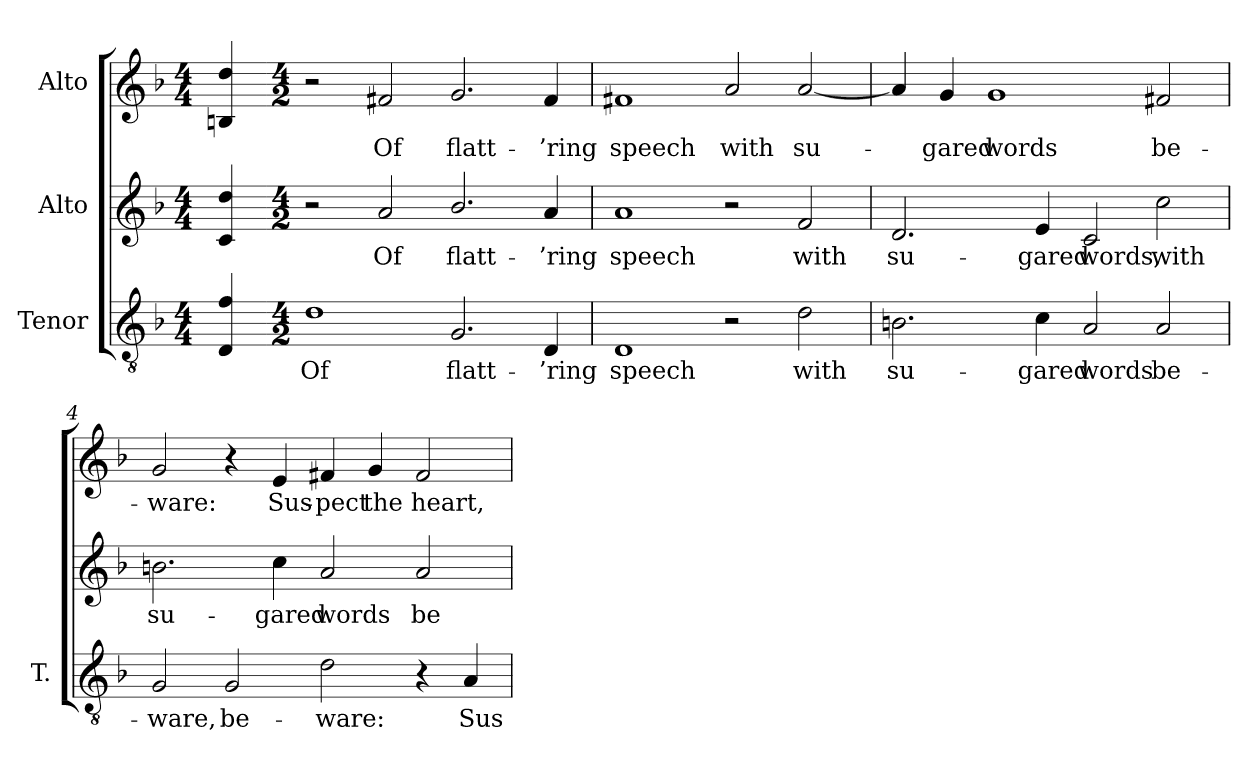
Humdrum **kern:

**kern	**text	**kern	**text	**kern	**text
*part3	*part3	*part2	*part2	*part1	*part1
*staff3	*staff3	*staff2	*staff2	*staff1	*staff1
*I"Tenor	*	*I"Alto	*	*I"Alto	*
*I'T.	*	*	*	*	*
!!LO:PB:g=z
*clefGv2	*	*clefG2	*	*clefG2	*
*ITrd7c12	*	*	*	*	*
*k[b-]	*	*k[b-]	*	*k[b-]	*
*F:	*	*F:	*	*F:	*
*M4/4	*	*M4/4	*	*M4/4	*
=	=	=	=	=	=
4DDi/ 4Fi	.	4ci/ 4ddi	.	4Bni/ 4ddi	.
=1-	=1-	=1-	=1-	=1-	=1-
*M4/2	*	*M4/2	*	*M4/2	*
!	!LO:LY:b:color=#000000	!	!	!	!
1Di	Of	2r	.	2r	.
!	!	!	!LO:LY:b:color=#000000	!	!
!	!	!	!	!	!LO:LY:b:color=#000000
.	.	2ai/	Of	2f#Xi/	Of
!	!LO:LY:b:color=#000000	!	!	!	!
!	!	!	!LO:LY:b:color=#000000	!	!
!	!	!	!	!	!LO:LY:b:color=#000000
2.GGi/	flatt-	2.b-i/	flatt-	2.gi/	flatt-
!	!LO:LY:b:color=#000000	!	!	!	!
!	!	!	!LO:LY:b:color=#000000	!	!
!	!	!	!	!	!LO:LY:b:color=#000000
4DDi/	-’ring	4ai/	-’ring	4f#i/	-’ring
=2	=2	=2	=2	=2	=2
!	!LO:LY:b:color=#000000	!	!	!	!
!	!	!	!LO:LY:b:color=#000000	!	!
!	!	!	!	!	!LO:LY:b:color=#000000
1DDi	speech	1ai	speech	1f#Xi	speech
!	!	!	!	!	!LO:LY:b:color=#000000
2r	.	2r	.	2ai/	with
!	!LO:LY:b:color=#000000	!	!	!	!
!	!	!	!LO:LY:b:color=#000000	!	!
!	!	!	!	!	!LO:LY:b:color=#000000
2Di\	with	2fi/	with	[2ai/	su-
=3	=3	=3	=3	=3	=3
!	!LO:LY:b:color=#000000	!	!	!	!
!	!	!	!LO:LY:b:color=#000000	!	!
2.BBni\	su-	2.di/	su-	4ai/]	.
!	!	!	!	!	!LO:LY:b:color=#000000
.	.	.	.	4gi/	-gared
!	!	!	!	!	!LO:LY:b:color=#000000
.	.	.	.	1gi	words
!	!LO:LY:b:color=#000000	!	!	!	!
!	!	!	!LO:LY:b:color=#000000	!	!
4Ci\	-gared	4ei/	-gared	.	.
!	!LO:LY:b:color=#000000	!	!	!	!
!	!	!	!LO:LY:b:color=#000000	!	!
2AAi/	words	2ci/	words,	.	.
!	!LO:LY:b:color=#000000	!	!	!	!
!	!	!	!LO:LY:b:color=#000000	!	!
!	!	!	!	!	!LO:LY:b:color=#000000
2AAi/	be-	2cci\	with	2f#Xi/	be-
!!LO:LB:g=z
=4	=4	=4	=4	=4	=4
!	!LO:LY:b:color=#000000	!	!	!	!
!	!	!	!LO:LY:b:color=#000000	!	!
!	!	!	!	!	!LO:LY:b:color=#000000
2GGi/	-ware,	2.bni\	su-	2gi/	-ware:
!	!LO:LY:b:color=#000000	!	!	!	!
2GGi/	be-	.	.	4r	.
!	!	!	!LO:LY:b:color=#000000	!	!
!	!	!	!	!	!LO:LY:b:color=#000000
.	.	4cci\	-gared	4ei/	Sus-
!	!LO:LY:b:color=#000000	!	!	!	!
!	!	!	!LO:LY:b:color=#000000	!	!
!	!	!	!	!	!LO:LY:b:color=#000000
2Di\	-ware:	2ai/	words	4f#Xi/	-pect
!	!	!	!	!	!LO:LY:b:color=#000000
.	.	.	.	4gi/	the
!	!	!	!LO:LY:b:color=#000000	!	!
!	!	!	!	!	!LO:LY:b:color=#000000
4r	.	2ai/	be-	2f#i/	heart,
!	!LO:LY:b:color=#000000	!	!	!	!
4AAi/	Sus-	.	.	.	.
=	=	=	=	=	=
*-	*-	*-	*-	*-	*-
